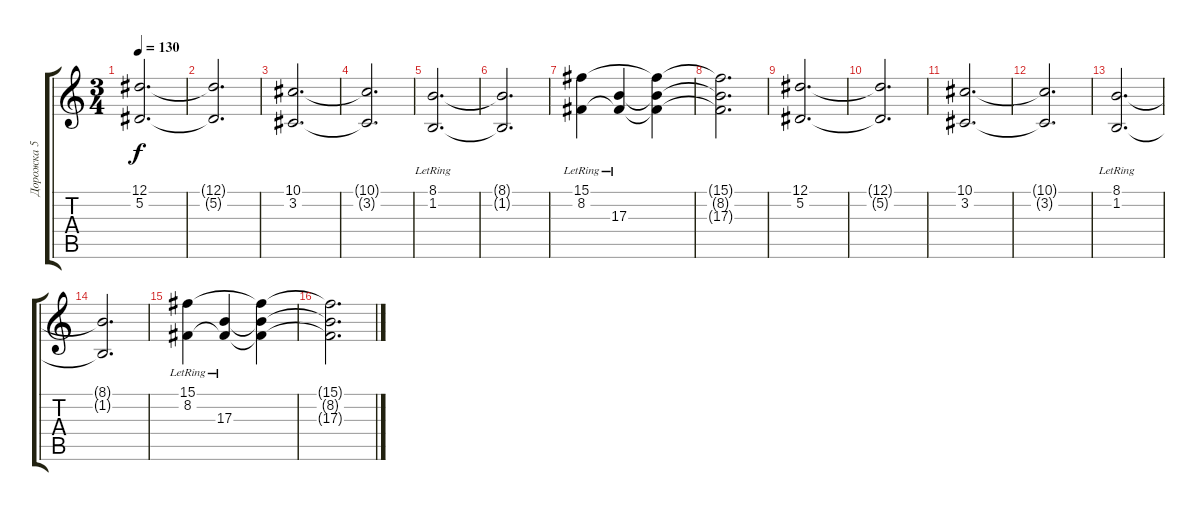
\track ("Дорожка 5" "Дорожка 5") {instrument voiceoohs}
\staff {score tabs}
\tuning (Eb4 Bb3 Gb3 Db3 Ab2 Db2) {hide}
\ts (3 4)
\tempo 130
\clef g2
\ks c
(12.1 5.2).2{d dy f} |
(12.1{t} 5.2{t}).2{d} |
(10.1 3.2).2{d} |
(10.1{t} 3.2{t}).2{d} |
(8.1 1.2{lr}).2{d volume 10} |
(8.1{t} 1.2{t}).2{d} |
(15.1{lr} 8.2).4 (8.2{t} 17.3{lr}).4 (15.1{t} 8.2{t} 17.3{t}).4 |
(15.1{t} 8.2{t} 17.3{t}).2{d} |
(12.1 5.2).2{d} |
(12.1{t} 5.2{t}).2{d} |
(10.1 3.2).2{d} |
(10.1{t} 3.2{t}).2{d} |
(8.1 1.2{lr}).2{d volume 7} |
(8.1{t} 1.2{t}).2{d} |
(15.1{lr} 8.2).4 (8.2{t} 17.3{lr}).4 (15.1{t} 8.2{t} 17.3{t}).4 |
(15.1{t} 8.2{t} 17.3{t}).2{d}
